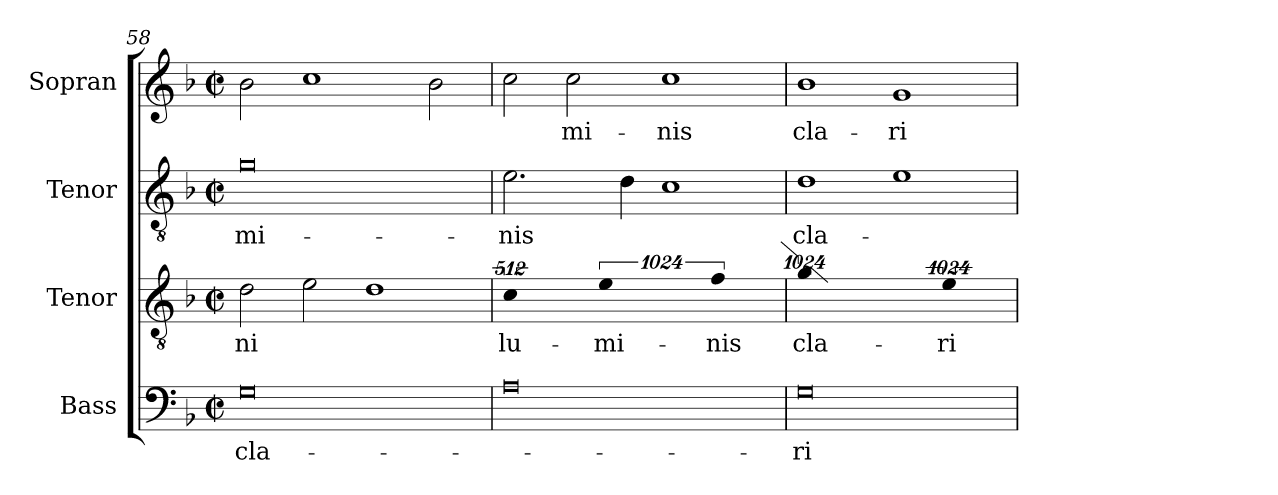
**kern	**text	**kern	**text	**kern	**text	**kern	**text
*part4	*part4	*part3	*part3	*part2	*part2	*part1	*part1
*staff4	*staff4	*staff3	*staff3	*staff2	*staff2	*staff1	*staff1
*I"Bass	*	*I"Tenor	*	*I"Tenor	*	*I"Sopran	*
*	*	*I'Tenor	*	*	*	*	*
*clefF4	*	*clefGv2	*	*clefGv2	*	*clefG2	*
*	*	*ITrd7c12	*	*ITrd7c12	*	*	*
*k[b-]	*	*k[b-]	*	*k[b-]	*	*k[b-]	*
*F:	*	*F:	*	*F:	*	*F:	*
*M2/2	*	*M2/2	*	*M2/2	*	*M2/2	*
*met(c|)	*	*met(c|)	*	*met(c|)	*	*met(c|)	*
=58	=58	=58	=58	=58	=58	=58	=58
!	!LO:LY:b:color=#000000	!	!	!	!	!	!
!	!	!	!LO:LY:b:color=#000000	!	!	!	!
!	!	!	!	!	!LO:LY:b:color=#000000	!	!
0Gi	cla-	2Di\	-ni	0Gi	-mi-	2b-i\	.
.	.	2Ei\	.	.	.	1cci	.
.	.	1Di	.	.	.	.	.
.	.	.	.	.	.	2b-i\	.
=59	=59	=59	=59	=59	=59	=59	=59
!	!	!LO:N:vis=1	!	!	!	!	!
!	!	!	!LO:LY:b:color=#000000	!	!	!	!
!	!	!	!	!	!LO:LY:b:color=#000000	!	!
0Ai	.	512%341Ci	lu-	2.Ei\	-nis	2cci\	.
!	!	!	!	!	!	!	!LO:LY:b:color=#000000
.	.	.	.	.	.	2cci\	-mi-
!	!	!LO:N:vis=1	!	!	!	!	!
!	!	!	!LO:LY:b:color=#000000	!	!	!	!
.	.	1024%683Ei	-mi-	.	.	.	.
.	.	.	.	4Di\	.	.	.
!	!	!	!	!	!	!	!LO:LY:b:color=#000000
.	.	.	.	1Ci	.	1cci	-nis
!	!	!LO:N:vis=1	!	!	!	!	!
!	!	!	!LO:LY:b:color=#000000	!	!	!	!
.	.	1024%683Fi	-nis	.	.	.	.
=60	=60	=60	=60	=60	=60	=60	=60
!	!LO:LY:b:color=#000000	!LO:N:vis=0	!	!	!	!	!
!	!	!	!LO:LY:b:color=#000000	!	!	!	!
!	!	!	!	!	!LO:LY:b:color=#000000	!	!
!	!	!	!	!	!	!	!LO:LY:b:color=#000000
0Gi	-ri-	1024%1365Gi	cla-	1Di	cla-	1b-i	cla-
!	!	!	!	!	!	!	!LO:LY:b:color=#000000
.	.	.	.	1Ei	.	1gi	-ri-
!	!	!LO:N:vis=1	!	!	!	!	!
!	!	!	!LO:LY:b:color=#000000	!	!	!	!
.	.	1024%683Ei	-ri-	.	.	.	.
=	=	=	=	=	=	=	=
*-	*-	*-	*-	*-	*-	*-	*-
